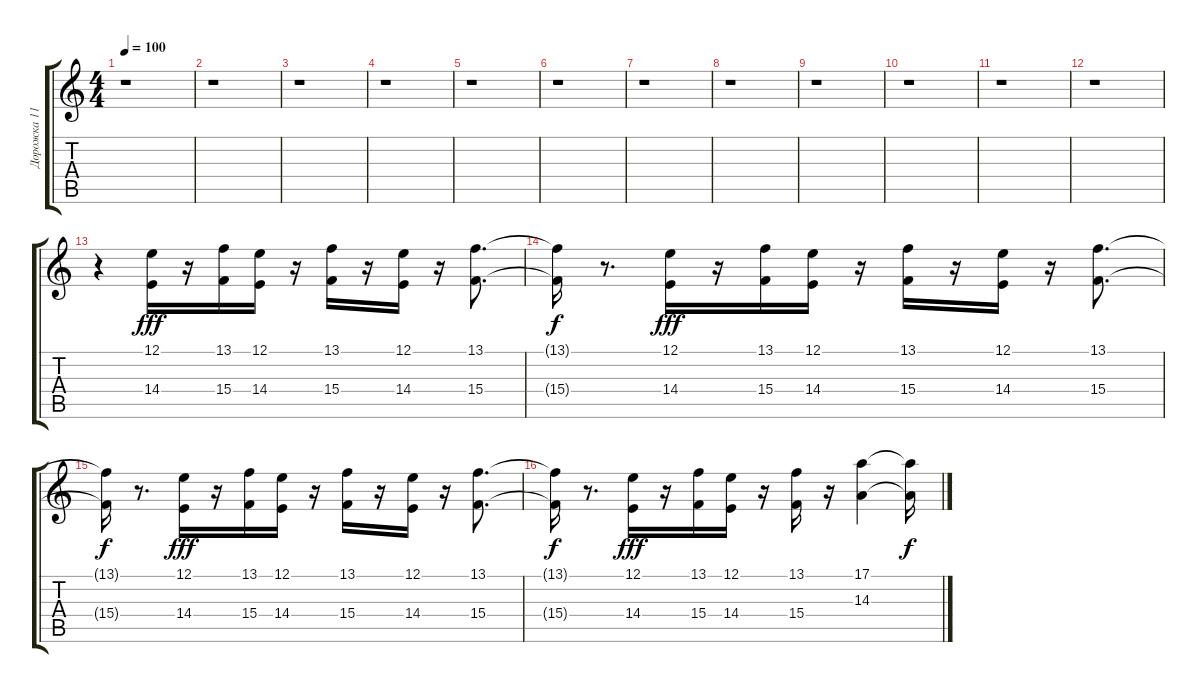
\track ("Дорожка 11" "Дорожка 11") {instrument choiraahs}
\staff {score tabs}
\tuning (E4 B3 G3 D3 A2 E2) {hide}
\ts (4 4)
\tempo 100
\clef g2
\ks c
r.1{dy fff} |
r.1 |
r.1 |
r.1 |
r.1 |
r.1 |
r.1 |
r.1 |
r.1 |
r.1 |
r.1 |
r.1 |
r.4 (12.1 14.4).16 r.16 (13.1 15.4).16 (12.1 14.4).16 r.16 (13.1 15.4).16 r.16 (12.1 14.4).16 r.16 (13.1 15.4).8{d} |
(13.1{t} 15.4{t}).16{dy f} r.8{d} (12.1 14.4).16{dy fff} r.16 (13.1 15.4).16 (12.1 14.4).16 r.16 (13.1 15.4).16 r.16 (12.1 14.4).16 r.16 (13.1 15.4).8{d} |
(13.1{t} 15.4{t}).16{dy f} r.8{d} (12.1 14.4).16{dy fff} r.16 (13.1 15.4).16 (12.1 14.4).16 r.16 (13.1 15.4).16 r.16 (12.1 14.4).16 r.16 (13.1 15.4).8{d} |
(13.1{t} 15.4{t}).16{dy f} r.8{d} (12.1 14.4).16{dy fff} r.16 (13.1 15.4).16 (12.1 14.4).16 r.16 (13.1 15.4).16 r.16 (17.1 14.3).4 (17.1{t} 14.3{t}).16{dy f}
